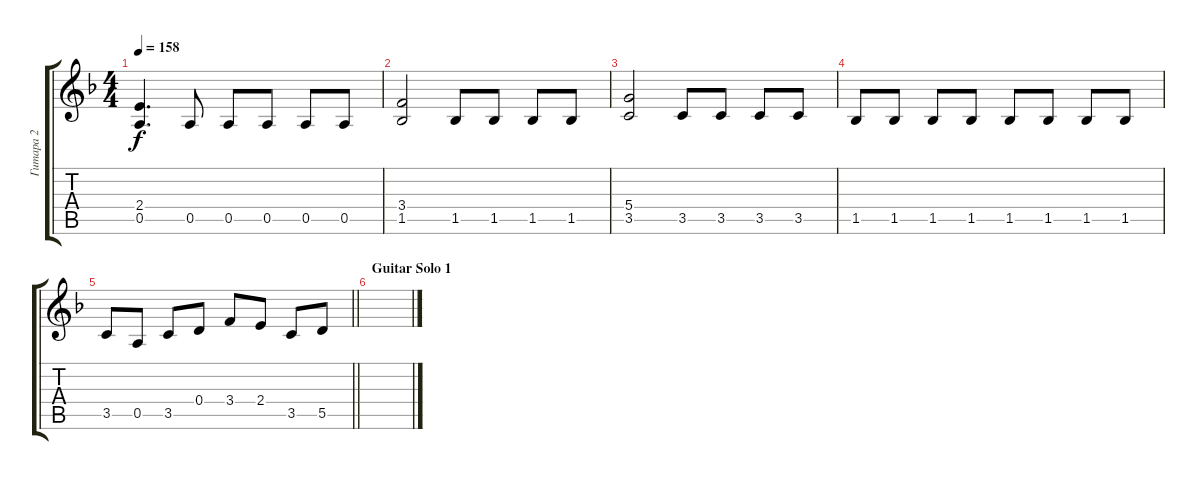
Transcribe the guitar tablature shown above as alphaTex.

\track ("Гитара 2" "Гитара 2") {instrument distortionguitar}
\staff {score tabs}
\tuning (E4 B3 G3 D3 A2 E2) {hide}
\ts (4 4)
\tempo 158
\clef g2
\ks dminor
(2.4{t} 0.5{t}).4{d dy f} 0.5.8 0.5.8 0.5.8 0.5.8 0.5.8 |
(3.4 1.5).2 1.5.8 1.5.8 1.5.8 1.5.8 |
(5.4 3.5).2 3.5.8 3.5.8 3.5.8 3.5.8 |
1.5.8 1.5.8 1.5.8 1.5.8 1.5.8 1.5.8 1.5.8 1.5.8 |
\barLineRight lightlight
3.5.8 0.5.8 3.5.8 0.4.8 3.4.8 2.4.8 3.5.8 5.5.8 |
\section ("" "Guitar Solo 1")
